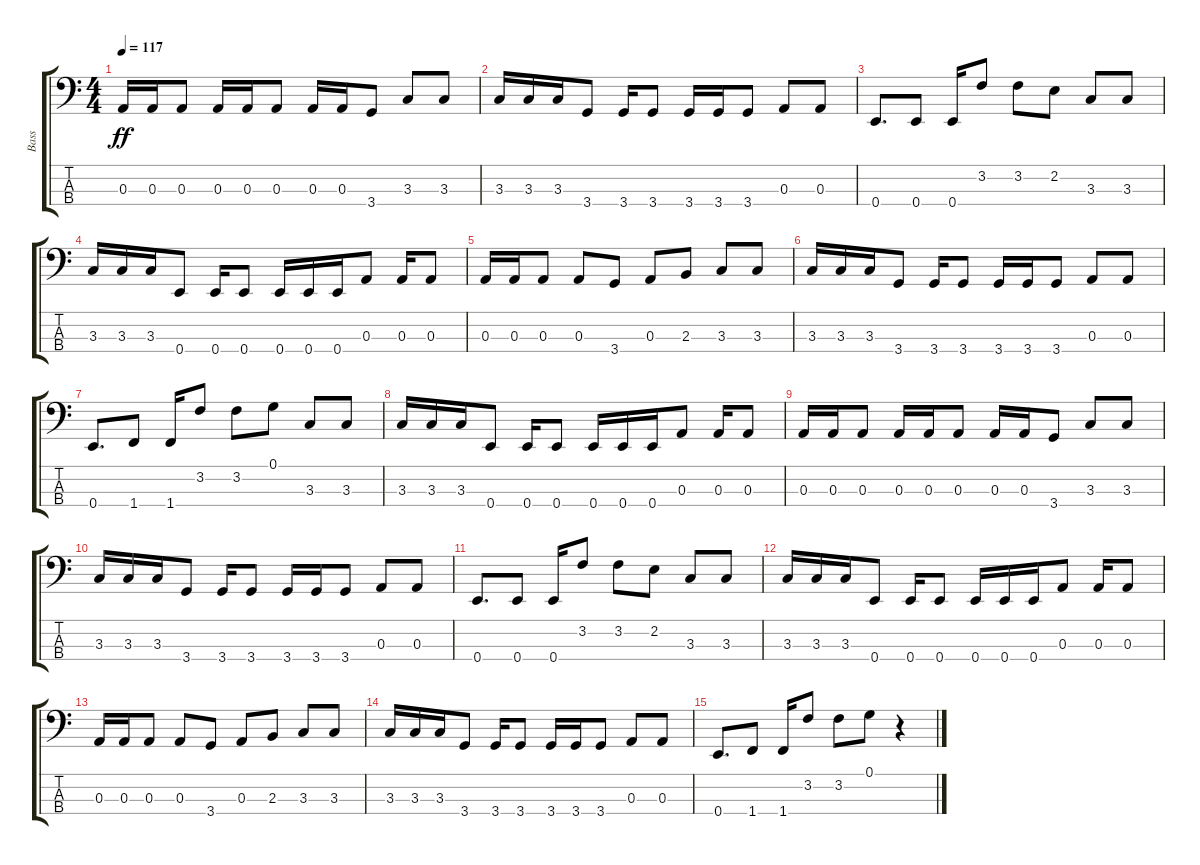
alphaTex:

\track ("Bass" "Bass") {instrument electricbasspick}
\staff {score tabs}
\tuning (G2 D2 A1 E1) {hide}
\ts (4 4)
\tempo 117
\clef f4
\ks c
0.3.16{dy ff} 0.3.16 0.3.8 0.3.16 0.3.16 0.3.8 0.3.16 0.3.16 3.4.8 3.3.8 3.3.8 |
3.3.16 3.3.16 3.3.16 3.4.8 3.4.16 3.4.8 3.4.16 3.4.16 3.4.8 0.3.8 0.3.8 |
0.4.8{d} 0.4.8 0.4.16 3.2.8 3.2.8 2.2.8 3.3.8 3.3.8 |
3.3.16 3.3.16 3.3.16 0.4.8 0.4.16 0.4.8 0.4.16 0.4.16 0.4.16 0.3.8 0.3.16 0.3.8 |
0.3.16 0.3.16 0.3.8 0.3.8 3.4.8 0.3.8 2.3.8 3.3.8 3.3.8 |
3.3.16 3.3.16 3.3.16 3.4.8 3.4.16 3.4.8 3.4.16 3.4.16 3.4.8 0.3.8 0.3.8 |
0.4.8{d} 1.4.8 1.4.16 3.2.8 3.2.8 0.1.8 3.3.8 3.3.8 |
3.3.16 3.3.16 3.3.16 0.4.8 0.4.16 0.4.8 0.4.16 0.4.16 0.4.16 0.3.8 0.3.16 0.3.8 |
0.3.16 0.3.16 0.3.8 0.3.16 0.3.16 0.3.8 0.3.16 0.3.16 3.4.8 3.3.8 3.3.8 |
3.3.16{volume 16} 3.3.16{volume 16} 3.3.16{volume 16} 3.4.8{volume 15} 3.4.16{volume 15} 3.4.8{volume 15} 3.4.16{volume 14} 3.4.16{volume 14} 3.4.8{volume 14} 0.3.8{volume 14} 0.3.8{volume 14} |
0.4.8{d volume 13} 0.4.8{volume 13} 0.4.16{volume 12} 3.2.8{volume 12} 3.2.8{volume 12} 2.2.8{volume 12} 3.3.8{volume 11} 3.3.8{volume 11} |
3.3.16{volume 10} 3.3.16{volume 10} 3.3.16{volume 10} 0.4.8{volume 10} 0.4.16{volume 10} 0.4.8{volume 9} 0.4.16{volume 9} 0.4.16{volume 9} 0.4.16{volume 9} 0.3.8{volume 8} 0.3.16{volume 8} 0.3.8{volume 8} |
0.3.16{volume 8} 0.3.16{volume 8} 0.3.8{volume 7} 0.3.8{volume 7} 3.4.8{volume 7} 0.3.8{volume 6} 2.3.8{volume 6} 3.3.8{volume 6} 3.3.8{volume 5} |
3.3.16{volume 5} 3.3.16{volume 5} 3.3.16{volume 4} 3.4.8{volume 4} 3.4.16{volume 4} 3.4.8{volume 4} 3.4.16{volume 4} 3.4.16{volume 3} 3.4.8{volume 3} 0.3.8{volume 3} 0.3.8{volume 2} |
0.4.8{d volume 2} 1.4.8{volume 2} 1.4.16{volume 1} 3.2.8{volume 1} 3.2.8{volume 1} 0.1.8{volume 0} r.4
